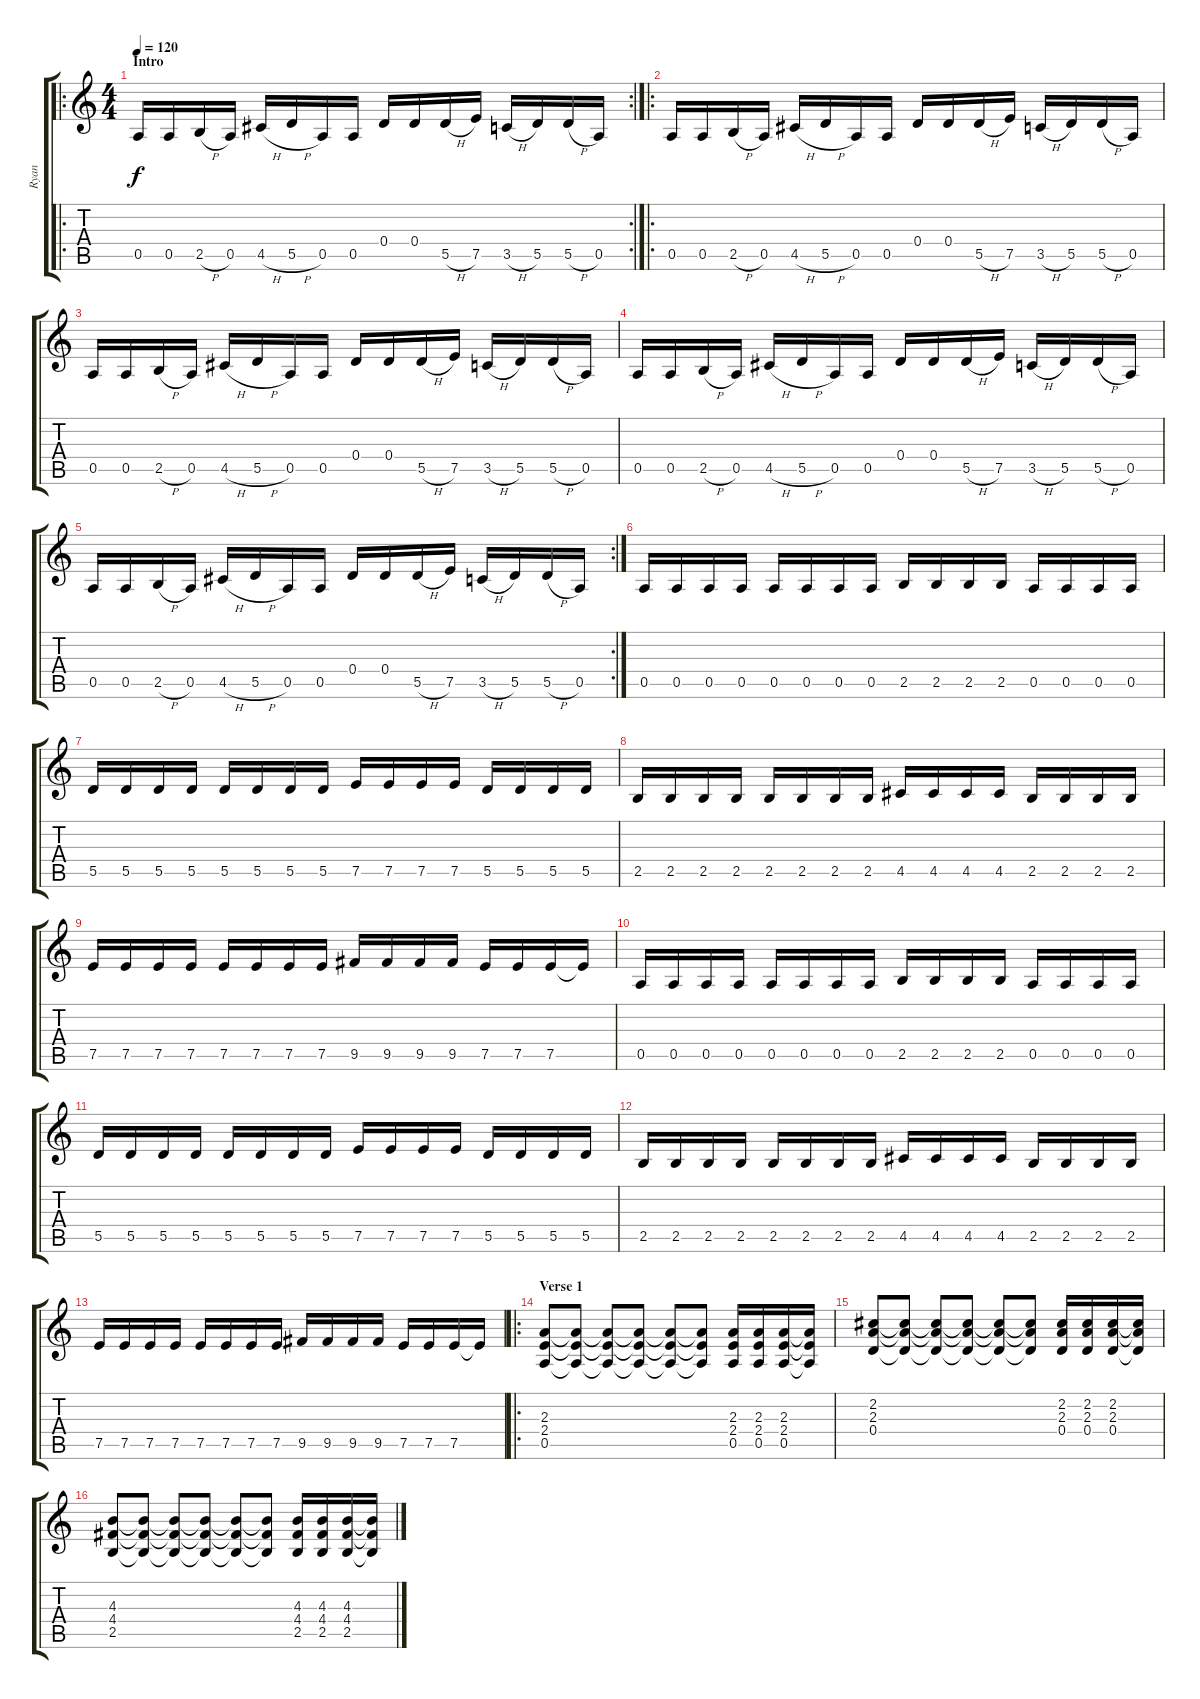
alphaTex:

\track ("Ryan" "Ryan") {instrument distortionguitar}
\staff {score tabs}
\tuning (E4 B3 G3 D3 A2 E2) {hide}
\ro
\rc 2
\ts (4 4)
\section ("" "Intro")
\tempo 120
\clef g2
\ks c
0.5.16{dy f instrument distortionguitar} 0.5.16 2.5{h}.16 0.5.16 4.5{h}.16 5.5{h}.16 0.5.16 0.5.16 0.4.16 0.4.16 5.5{h}.16 7.5.16 3.5{h}.16 5.5.16 5.5{h}.16 0.5.16 |
\ro
0.5.16 0.5.16 2.5{h}.16 0.5.16 4.5{h}.16 5.5{h}.16 0.5.16 0.5.16 0.4.16 0.4.16 5.5{h}.16 7.5.16 3.5{h}.16 5.5.16 5.5{h}.16 0.5.16 |
0.5.16 0.5.16 2.5{h}.16 0.5.16 4.5{h}.16 5.5{h}.16 0.5.16 0.5.16 0.4.16 0.4.16 5.5{h}.16 7.5.16 3.5{h}.16 5.5.16 5.5{h}.16 0.5.16 |
0.5.16 0.5.16 2.5{h}.16 0.5.16 4.5{h}.16 5.5{h}.16 0.5.16 0.5.16 0.4.16 0.4.16 5.5{h}.16 7.5.16 3.5{h}.16 5.5.16 5.5{h}.16 0.5.16 |
\rc 2
0.5.16 0.5.16 2.5{h}.16 0.5.16 4.5{h}.16 5.5{h}.16 0.5.16 0.5.16 0.4.16 0.4.16 5.5{h}.16 7.5.16 3.5{h}.16 5.5.16 5.5{h}.16 0.5.16 |
0.5.16 0.5.16 0.5.16 0.5.16 0.5.16 0.5.16 0.5.16 0.5.16 2.5.16 2.5.16 2.5.16 2.5.16 0.5.16 0.5.16 0.5.16 0.5.16 |
5.5.16 5.5.16 5.5.16 5.5.16 5.5.16 5.5.16 5.5.16 5.5.16 7.5.16 7.5.16 7.5.16 7.5.16 5.5.16 5.5.16 5.5.16 5.5.16 |
2.5.16 2.5.16 2.5.16 2.5.16 2.5.16 2.5.16 2.5.16 2.5.16 4.5.16 4.5.16 4.5.16 4.5.16 2.5.16 2.5.16 2.5.16 2.5.16 |
7.5.16 7.5.16 7.5.16 7.5.16 7.5.16 7.5.16 7.5.16 7.5.16 9.5.16 9.5.16 9.5.16 9.5.16 7.5.16 7.5.16 7.5.16 7.5{t}.16 |
0.5.16 0.5.16 0.5.16 0.5.16 0.5.16 0.5.16 0.5.16 0.5.16 2.5.16 2.5.16 2.5.16 2.5.16 0.5.16 0.5.16 0.5.16 0.5.16 |
5.5.16 5.5.16 5.5.16 5.5.16 5.5.16 5.5.16 5.5.16 5.5.16 7.5.16 7.5.16 7.5.16 7.5.16 5.5.16 5.5.16 5.5.16 5.5.16 |
2.5.16 2.5.16 2.5.16 2.5.16 2.5.16 2.5.16 2.5.16 2.5.16 4.5.16 4.5.16 4.5.16 4.5.16 2.5.16 2.5.16 2.5.16 2.5.16 |
7.5.16 7.5.16 7.5.16 7.5.16 7.5.16 7.5.16 7.5.16 7.5.16 9.5.16 9.5.16 9.5.16 9.5.16 7.5.16 7.5.16 7.5.16 7.5{t}.16 |
\ro
\section ("" "Verse 1")
(2.3 2.4 0.5).8 (2.3{t} 2.4{t} 0.5{t}).8 (2.3{t} 2.4{t} 0.5{t}).8 (2.3{t} 2.4{t} 0.5{t}).8 (2.3{t} 2.4{t} 0.5{t}).8 (2.3{t} 2.4{t} 0.5{t}).8 (2.3 2.4 0.5).16 (2.3 2.4 0.5).16 (2.3 2.4 0.5).16 (2.3{t} 2.4{t} 0.5{t}).16 |
(2.2 2.3 0.4).8 (2.2{t} 2.3{t} 0.4{t}).8 (2.2{t} 2.3{t} 0.4{t}).8 (2.2{t} 2.3{t} 0.4{t}).8 (2.2{t} 2.3{t} 0.4{t}).8 (2.2{t} 2.3{t} 0.4{t}).8 (2.2 2.3 0.4).16 (2.2 2.3 0.4).16 (2.2 2.3 0.4).16 (2.2{t} 2.3{t} 0.4{t}).16 |
(4.3 4.4 2.5).8 (4.3{t} 4.4{t} 2.5{t}).8 (4.3{t} 4.4{t} 2.5{t}).8 (4.3{t} 4.4{t} 2.5{t}).8 (4.3{t} 4.4{t} 2.5{t}).8 (4.3{t} 4.4{t} 2.5{t}).8 (4.3 4.4 2.5).16 (4.3 4.4 2.5).16 (4.3 4.4 2.5).16 (4.3{t} 4.4{t} 2.5{t}).16
